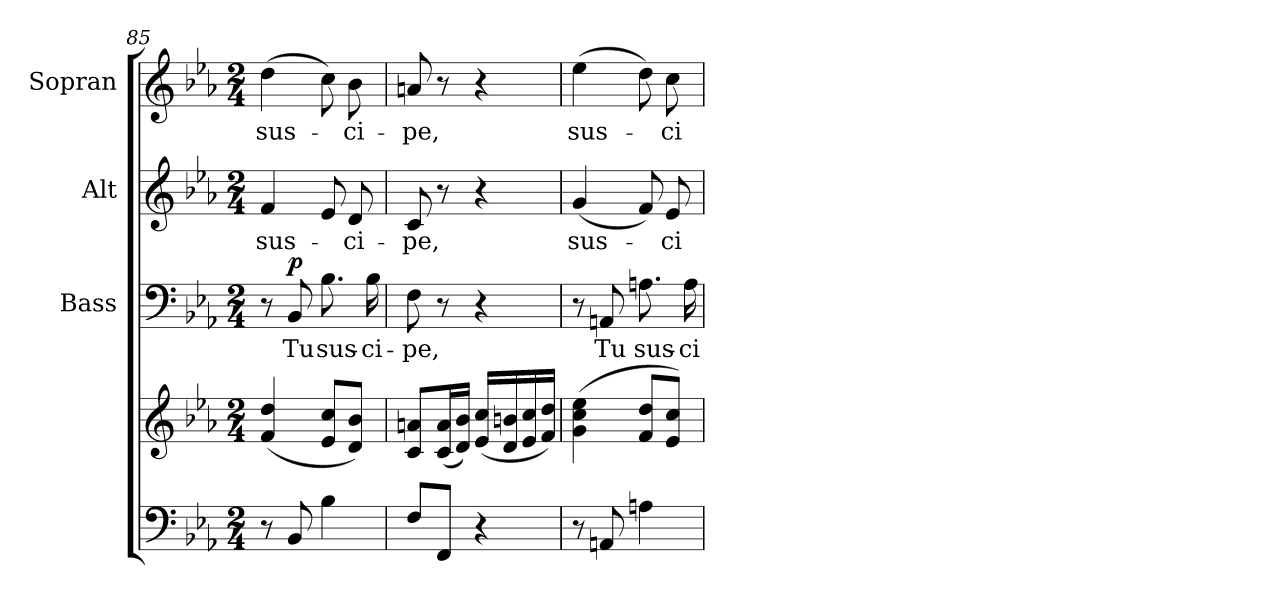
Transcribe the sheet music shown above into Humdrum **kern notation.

**kern	**kern	**kern	**text	**dynam	**kern	**text	**kern	**text
*part4	*part4	*part3	*part3	*part3	*part2	*part2	*part1	*part1
*staff5	*staff4	*staff3	*staff3	*staff3	*staff2	*staff2	*staff1	*staff1
*	*	*I"Bass	*	*	*I"Alt	*	*I"Sopran	*
*	*	*I'B.	*	*	*I'A.	*	*I'S.	*
*clefF4	*clefG2	*clefF4	*	*	*clefG2	*	*clefG2	*
*k[b-e-a-]	*k[b-e-a-]	*k[b-e-a-]	*	*	*k[b-e-a-]	*	*k[b-e-a-]	*
*E-:	*E-:	*E-:	*	*	*E-:	*	*E-:	*
*M2/4	*M2/4	*M2/4	*	*	*M2/4	*	*M2/4	*
=85	=85	=85	=85	=85	=85	=85	=85	=85
!	!	!	!	!	!	!LO:LY:b	!	!LO:LY:b
8r	(<4f/ 4dd/	8r	.	.	4f/	sus-	(>4dd\	sus-
!	!	!	!LO:LY:b	!LO:DY:a	!	!	!	!
8BB-/	.	8BB-/	Tu	p	.	.	.	.
!	!	!	!LO:LY:b	!	!	!	!	!
4B-\	8e-/ 8cc/L	8.B-\	sus-	.	8e-/	.	8cc\)	.
!	!	!	!	!	!	!LO:LY:b	!	!LO:LY:b
.	8d/ 8b-/J)	.	.	.	8d/	-ci-	8b-\	-ci-
!	!	!	!LO:LY:b	!	!	!	!	!
.	.	16B-\	-ci-	.	.	.	.	.
=86	=86	=86	=86	=86	=86	=86	=86	=86
!	!	!	!LO:LY:b	!	!	!LO:LY:b	!	!LO:LY:b
8F/L	8c/ 8an/L	8F\	-pe,	.	8c/	-pe,	8an/	-pe,
8FF/J	(<16c/ 16a/L	8r	.	.	8r	.	8r	.
.	16d/ 16b-/JJ)	.	.	.	.	.	.	.
4r	(<16e-/ 16cc/LL	4r	.	.	4r	.	4r	.
.	16d/ 16bn/	.	.	.	.	.	.	.
.	16e-/ 16cc/	.	.	.	.	.	.	.
.	16f/ 16dd/JJ)	.	.	.	.	.	.	.
!!LO:PB:g=z
=87	=87	=87	=87	=87	=87	=87	=87	=87
!	!	!	!	!	!	!LO:LY:b	!	!LO:LY:b
8r	(>4g\ 4cc\ 4ee-\	8r	.	.	(<4g/	sus-	(>4ee-\	sus-
!	!	!	!LO:LY:b	!	!	!	!	!
8AAn/	.	8AAn/	Tu	.	.	.	.	.
!	!	!	!LO:LY:b	!	!	!	!	!
4An\	8f/ 8dd/L	8.An\	sus-	.	8f/)	.	8dd\)	.
!	!	!	!	!	!	!LO:LY:b	!	!LO:LY:b
.	8e-/ 8cc/J)	.	.	.	8e-/	-ci-	8cc\	-ci-
!	!	!	!LO:LY:b	!	!	!	!	!
.	.	16A\	-ci-	.	.	.	.	.
=	=	=	=	=	=	=	=	=
*-	*-	*-	*-	*-	*-	*-	*-	*-
